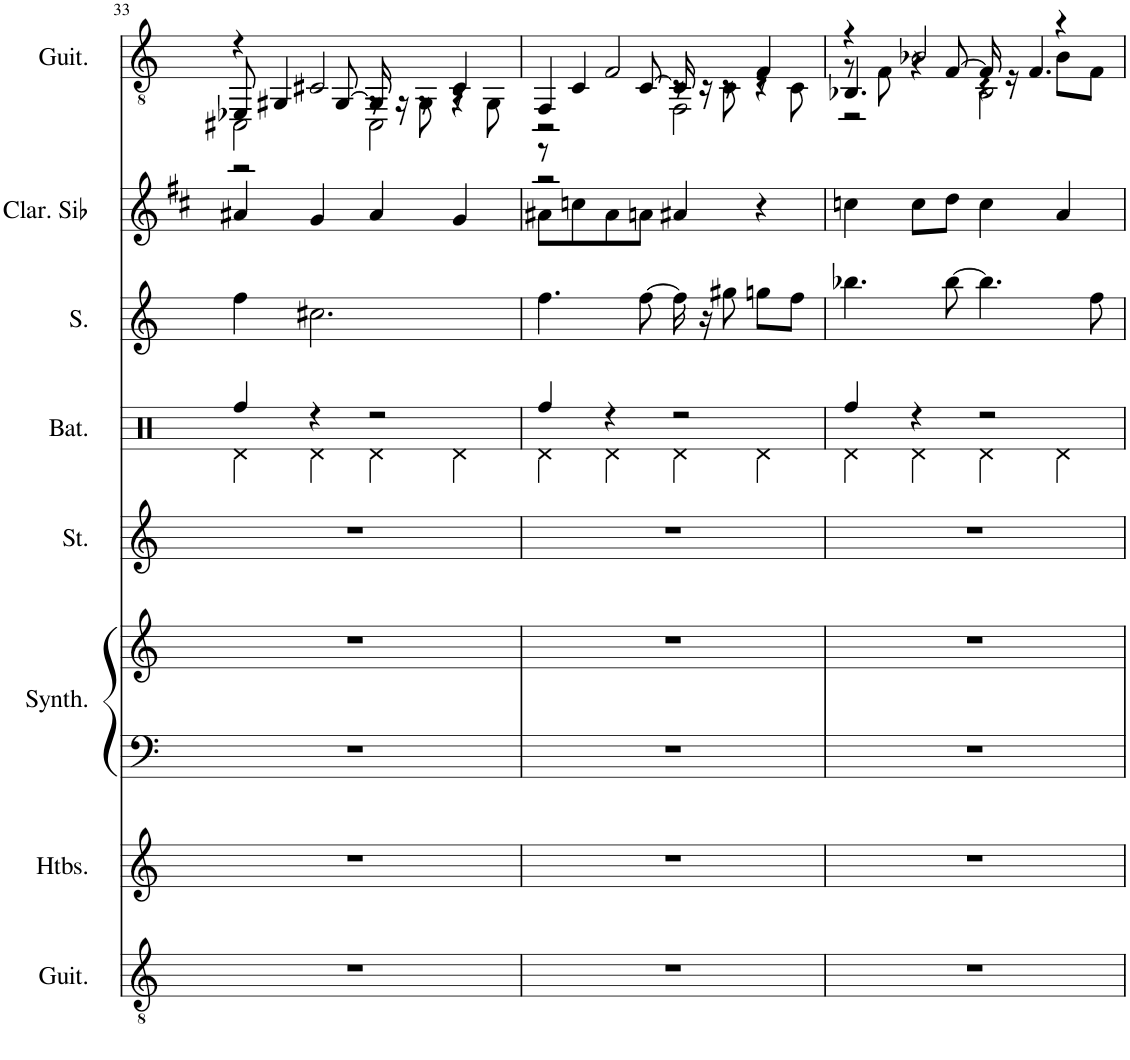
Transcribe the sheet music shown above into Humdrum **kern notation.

**kern	**kern	**kern	**kern	**kern	**kern	**kern	**kern	**kern
*part8	*part7	*part6	*part6	*part5	*part4	*part3	*part2	*part1
*staff9	*staff8	*staff7	*staff6	*staff5	*staff4	*staff3	*staff2	*staff1
*I"Guitare acoustique, Acoustic Guitar (steel)	*I"Hautbois, Oboe	*I"Synthétiseur de cuivres, Synth Brass 2	*	*I"Cordes, String Ensemble 2	*I"Batterie	*I"Soprano, Choir Aahs	*I"Clarinette en Sib	*I"Guitare à 7 cordes, Acoustic Guitar (nylon)
*I'Guit.	*I'Htbs.	*I'Synth.	*	*I'St.	*I'Bat.	*I'S.	*I'Clar. Sib	*I'Guit.
!!LO:PB:g=z
*clefGv2	*clefG2	*clefF4	*clefG2	*clefG2	*clefX	*clefG2	*clefG2	*clefGv2
*	*	*	*	*	*	*	*Trd1c2	*
*k[]	*k[]	*k[]	*k[]	*k[]	*k[]	*k[]	*k[f#c#]	*k[]
*M4/4	*M4/4	*M4/4	*M4/4	*M4/4	*M4/4	*M4/4	*M4/4	*M4/4
=33	=33	=33	=33	=33	=33	=33	=33	=33
*	*	*	*	*	*^	*	*	*^
*	*	*	*	*	*	*	*	*	*	*^
*	*	*	*	*	*	*	*	*	*	*	*^
1r	1r	1r	1r	1r	4Rff/	4Rd\	4ff\	4a#X/	4r	2CC#X\	8EE-X/	2r
.	.	.	.	.	.	.	.	.	.	.	4GG#X/	.
.	.	.	.	.	4r	4Rd\	2.cc#X\	4g/	2C#X/	.	.	.
.	.	.	.	.	.	.	.	.	.	.	[8GG#/	.
.	.	.	.	.	2r	4Rd\	.	4a#/	.	8r	16GG#/]	2CC#\
.	.	.	.	.	.	.	.	.	.	.	16r	.
.	.	.	.	.	.	.	.	.	.	8GG#\	8r	.
.	.	.	.	.	.	4Rd\	.	4g/	4C#/	8r	4r	.
.	.	.	.	.	.	.	.	.	.	8GG#\	.	.
=34	=34	=34	=34	=34	=34	=34	=34	=34	=34	=34	=34	=34
1r	1r	1r	1r	1r	4Rff/	4Rd\	4.ff\	8a#X\L	4FF/	2r	8r	2r
.	.	.	.	.	.	.	.	8ccn\	.	.	4C/	.
.	.	.	.	.	4r	4Rd\	.	8a#\	2F/	.	.	.
.	.	.	.	.	.	.	[8ff\	8an\J	.	.	[8C/	.
.	.	.	.	.	2r	4Rd\	16ff\]	4a#X/	.	8r	16C/]	2FF\
.	.	.	.	.	.	.	16r	.	.	.	16r	.
.	.	.	.	.	.	.	8gg#X\	.	.	8C\	8r	.
.	.	.	.	.	.	4Rd\	8ggn\L	4r	4F/	8r	4r	.
.	.	.	.	.	.	.	8ff\J	.	.	8C\	.	.
=35	=35	=35	=35	=35	=35	=35	=35	=35	=35	=35	=35	=35
1r	1r	1r	1r	1r	4Rff/	4Rd\	4.bb-X\	4ccn\	4r	8r	4.BB-X/	2r
.	.	.	.	.	.	.	.	.	.	8F\	.	.
.	.	.	.	.	4r	4Rd\	.	8cc\L	2B-X/	4r	.	.
.	.	.	.	.	.	.	[8bb-\	8dd\J	.	.	[8F/	.
.	.	.	.	.	2r	4Rd\	4.bb-\]	4cc\	.	4r	16F/]	2BB-\
.	.	.	.	.	.	.	.	.	.	.	16r	.
.	.	.	.	.	.	.	.	.	.	.	4.F/	.
.	.	.	.	.	.	4Rd\	.	4a/	4r	8B-\L	.	.
.	.	.	.	.	.	.	8ff\	.	.	8F\J	.	.
*	*	*	*	*	*v	*v	*	*	*v	*v	*v	*v
=	=	=	=	=	=	=	=	=
*-	*-	*-	*-	*-	*-	*-	*-	*-
